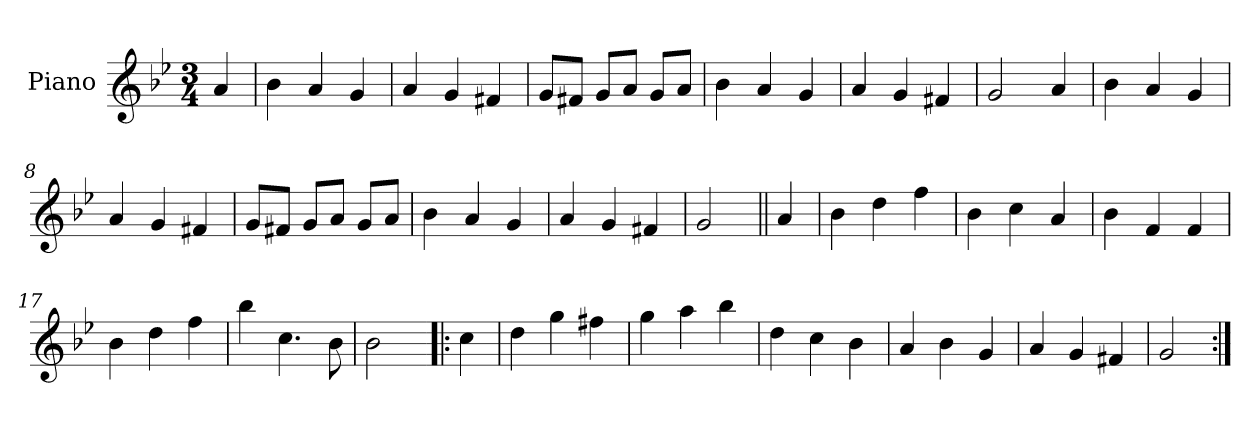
**kern
*part1
*staff1
*I"Piano
*I'Pno.
*clefG2
*k[b-e-]
*M3/4
=
4a/
=1
4b-\
4a/
4g/
=2
4a/
4g/
4f#X/
=3
8g/L
8f#X/J
8g/L
8a/J
8g/L
8a/J
=4
4b-\
4a/
4g/
=5
4a/
4g/
4f#X/
=6
2g/
4a/
=7
4b-\
4a/
4g/
=8
4a/
4g/
4f#X/
=9
8g/L
8f#X/J
8g/L
8a/J
8g/L
8a/J
=10
4b-\
4a/
4g/
=11
4a/
4g/
4f#X/
=12
2g/
=13||
4a/
=14
4b-\
4dd\
4ff\
=15
4b-\
4cc\
4a/
=16
4b-\
4f/
4f/
=17
4b-\
4dd\
4ff\
=18
4bb-\
4.cc\
8b-\
=19
2b-\
=20!|:
4cc\
=21
4dd\
4gg\
4ff#X\
=22
4gg\
4aa\
4bb-\
=23
4dd\
4cc\
4b-\
=24
4a/
4b-\
4g/
=25
4a/
4g/
4f#X/
=26
2g/
=:|!
*-
